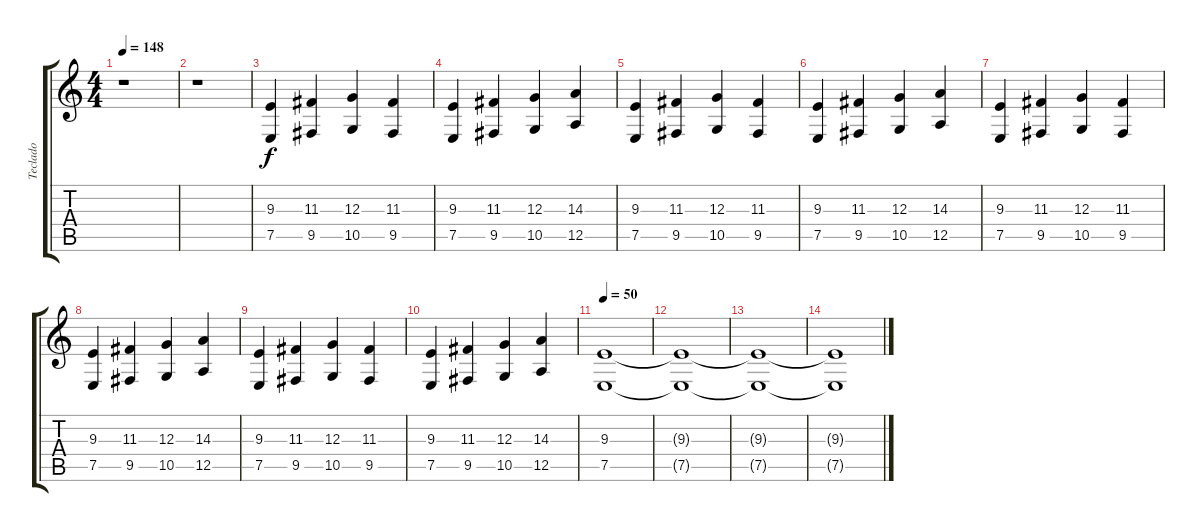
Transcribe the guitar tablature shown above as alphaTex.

\track ("Teclado" "Teclado") {instrument brightacousticpiano}
\staff {score tabs}
\tuning (E4 B3 G3 D3 A2 E2) {hide}
\ts (4 4)
\tempo 148
\clef g2
\ks c
r.1{dy f} |
r.1 |
(9.3 7.5).4 (11.3 9.5).4 (12.3 10.5).4 (11.3 9.5).4 |
(9.3 7.5).4 (11.3 9.5).4 (12.3 10.5).4 (14.3 12.5).4 |
(9.3 7.5).4 (11.3 9.5).4 (12.3 10.5).4 (11.3 9.5).4 |
(9.3 7.5).4 (11.3 9.5).4 (12.3 10.5).4 (14.3 12.5).4 |
(9.3 7.5).4 (11.3 9.5).4 (12.3 10.5).4 (11.3 9.5).4 |
(9.3 7.5).4 (11.3 9.5).4 (12.3 10.5).4 (14.3 12.5).4 |
(9.3 7.5).4 (11.3 9.5).4 (12.3 10.5).4 (11.3 9.5).4 |
(9.3 7.5).4 (11.3 9.5).4 (12.3 10.5).4 (14.3 12.5).4 |
\tempo 50
(9.3 7.5).1{volume 0} |
(9.3{t} 7.5{t}).1 |
(9.3{t} 7.5{t}).1 |
(9.3{t} 7.5{t}).1
